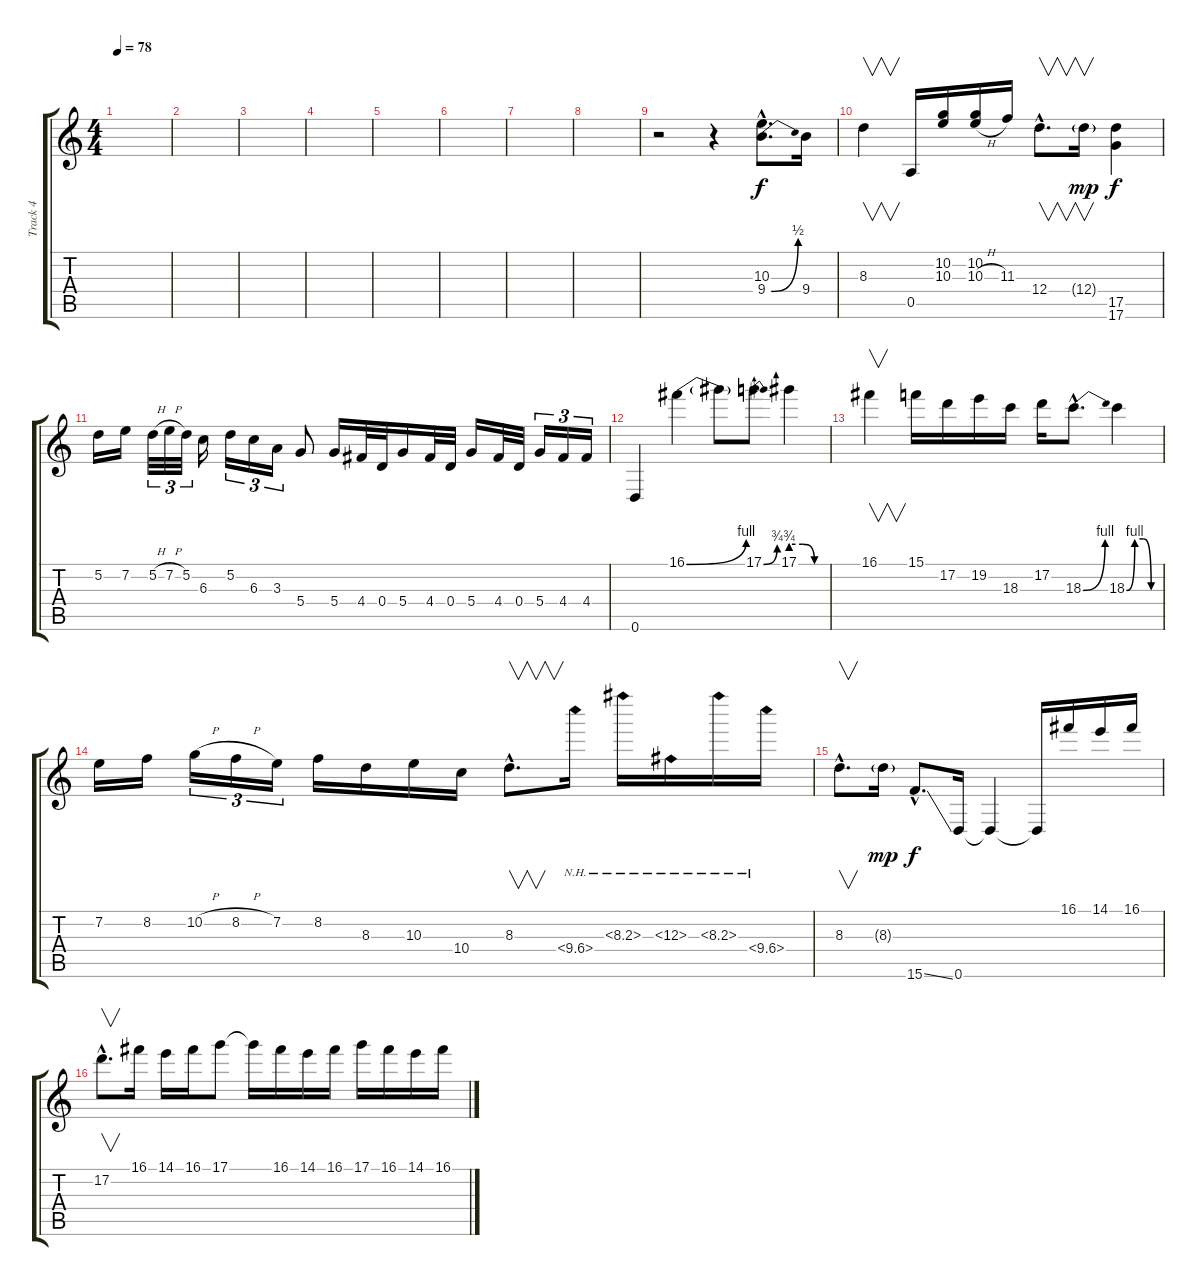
\track ("Track 4" "Track 4") {instrument distortionguitar}
\staff {score tabs}
\tuning (D4 A3 Gb3 D3 A2 D2) {hide}
\ts (4 4)
\tempo 78
\clef g2
\ks c
|
|
|
|
|
|
|
|
r.2 r.4 (10.3{hac} 9.4{be (bend 0 0 60 2) hac}).8{d} 9.4.16 |
8.3.4{v} 0.5.16 (10.2 10.3).16 (10.2 10.3{h}).16 11.3.16 12.4{hac}.8{v d} 12.4{g}.16{v dy mp} (17.5 17.6).4{dy f} |
5.2.16 7.2.16 5.2{h}.32{tu (3 2)} 7.2{h}.32{tu (3 2)} 5.2.32{tu (3 2)} 6.3.16 5.2.16{tu (3 2)} 6.3.16{tu (3 2)} 3.3.16{tu (3 2)} 5.4.8 5.4.16 4.4.32 0.4.32 5.4.16 4.4.32 0.4.32 5.4.16 4.4.32 0.4.32 5.4.16{tu (3 2)} 4.4.16{tu (3 2)} 4.4.16{tu (3 2)} |
0.6.4 16.1{be (bend 0 0 60 4)}.4 16.1{t}.8 17.1{be (bend 0 0 60 3)}.8 17.1{be (custom 0 3 20 3 40 0 60 0)}.4 |
16.1.4{v} 15.1.16 17.2.16 19.2.16 18.3.16 17.2.16 18.3{be (bend 0 0 60 4) hac}.8{d} 18.3{be (custom 0 0 15 4 30 4 45 0 60 0)}.4 |
7.2.16 8.2.16 10.2{h}.16{tu (3 2)} 8.2{h}.16{tu (3 2)} 7.2.16{tu (3 2)} 8.2.16 8.3.16 10.3.16 10.4.16 8.3{hac}.8{v d} 10.4{nh}.16 8.3{nh}.16 11.3{nh}.16 8.3{nh}.16 10.4{nh}.16 |
8.3{hac}.8{v d} 8.3{g}.16{dy mp} 15.6{ss hac}.8{d dy f} 0.6.16 0.6{t}.4 0.6{t}.16 16.1.16 14.1.16 16.1.16 |
17.2{hac}.8{v d} 16.1.16 14.1.16 16.1.16 17.1.8 17.1{t}.16 16.1.16 14.1.16 16.1.16 17.1.16 16.1.16 14.1.16 16.1.16
